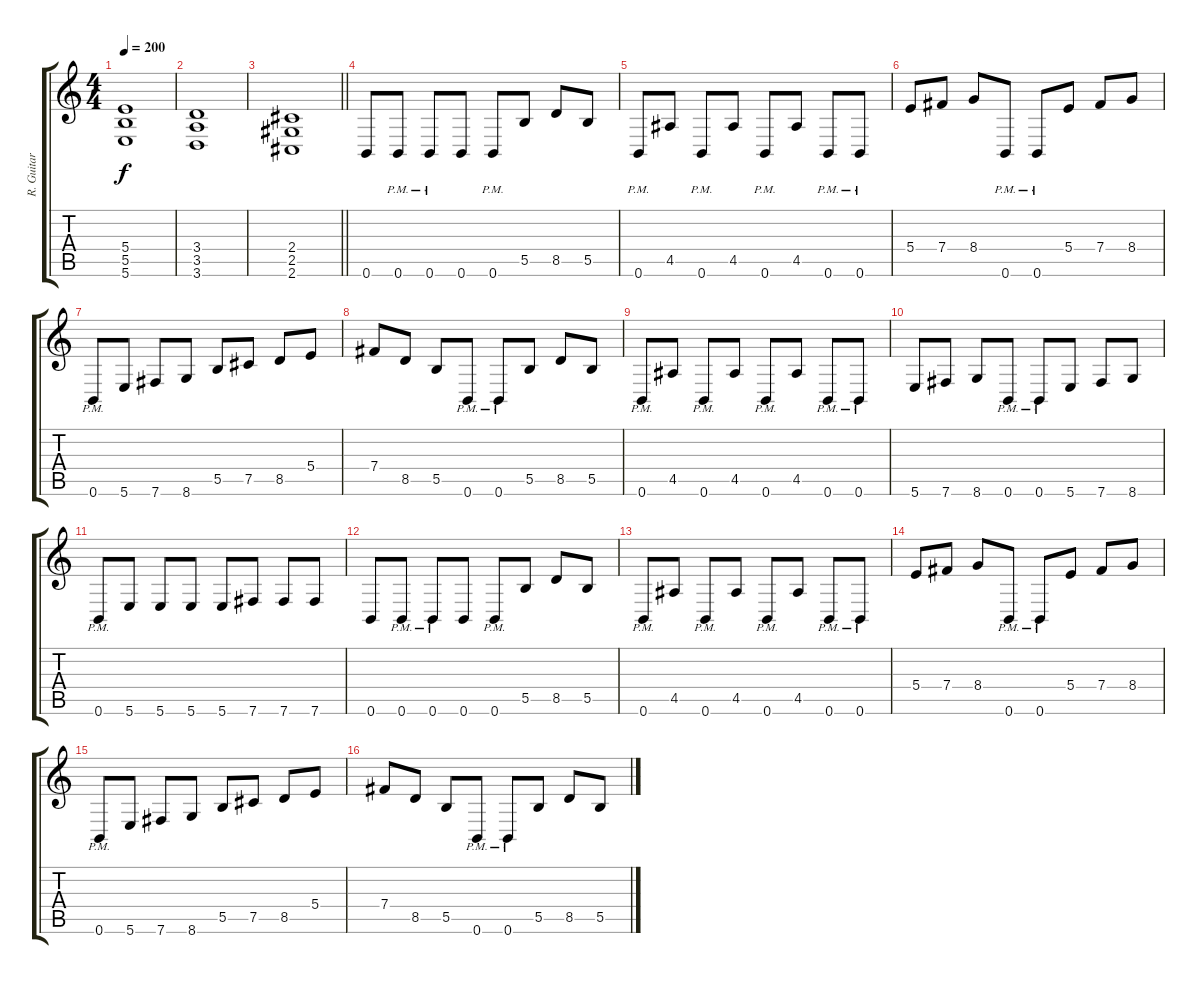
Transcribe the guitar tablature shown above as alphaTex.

\track ("R. Guitar" "R. Guitar") {instrument distortionguitar}
\staff {score tabs}
\tuning (Db4 Ab3 E3 B2 Gb2 B1) {hide}
\ts (4 4)
\tempo 200
\clef g2
\ks c
(5.4 5.5 5.6).1{dy f} |
(3.4 3.5 3.6).1 |
\barLineRight lightlight
(2.4 2.5 2.6).1 |
\section ("" "")
0.6.8 0.6{pm}.8 0.6{pm}.8 0.6.8 0.6{pm}.8 5.5.8 8.5.8 5.5.8 |
0.6{pm}.8 4.5.8 0.6{pm}.8 4.5.8 0.6{pm}.8 4.5.8 0.6{pm}.8 0.6{pm}.8 |
5.4.8 7.4.8 8.4.8 0.6{pm}.8 0.6{pm}.8 5.4.8 7.4.8 8.4.8 |
0.6{pm}.8 5.6.8 7.6.8 8.6.8 5.5.8 7.5.8 8.5.8 5.4.8 |
7.4.8 8.5.8 5.5.8 0.6{pm}.8 0.6{pm}.8 5.5.8 8.5.8 5.5.8 |
0.6{pm}.8 4.5.8 0.6{pm}.8 4.5.8 0.6{pm}.8 4.5.8 0.6{pm}.8 0.6{pm}.8 |
5.6.8 7.6.8 8.6.8 0.6{pm}.8 0.6{pm}.8 5.6.8 7.6.8 8.6.8 |
0.6{pm}.8 5.6.8 5.6.8 5.6.8 5.6.8 7.6.8 7.6.8 7.6.8 |
0.6.8 0.6{pm}.8 0.6{pm}.8 0.6.8 0.6{pm}.8 5.5.8 8.5.8 5.5.8 |
0.6{pm}.8 4.5.8 0.6{pm}.8 4.5.8 0.6{pm}.8 4.5.8 0.6{pm}.8 0.6{pm}.8 |
5.4.8 7.4.8 8.4.8 0.6{pm}.8 0.6{pm}.8 5.4.8 7.4.8 8.4.8 |
0.6{pm}.8 5.6.8 7.6.8 8.6.8 5.5.8 7.5.8 8.5.8 5.4.8 |
7.4.8 8.5.8 5.5.8 0.6{pm}.8 0.6{pm}.8 5.5.8 8.5.8 5.5.8
